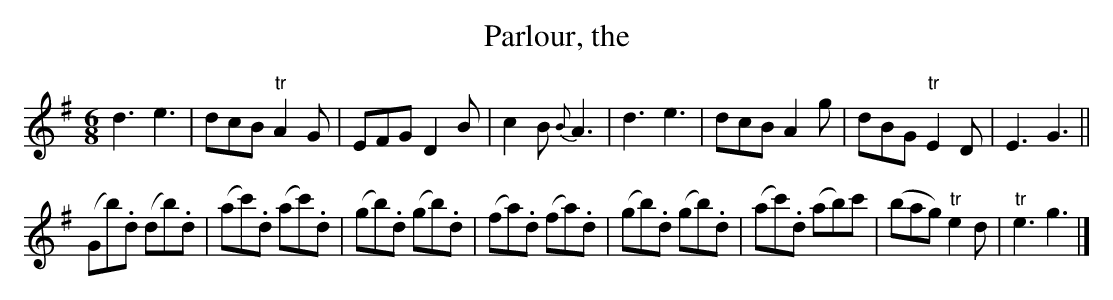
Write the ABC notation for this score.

X:1
T:Parlour, the
M:6/8
K:G
d3 e3| dcB "tr"A2G| EFG D2B| c2B {B}A3|\
d3 e3| dcB A2g| dBG "tr"E2D| E3 G3||
(Gb).d (db).d| (ac').d (ac').d| (gb).d (gb).d| (fa).d (fa).d|\
(gb).d (gb).d| (ac').d (ab)c'| (bag) "tr"e2d| "tr"e3 g3|]
